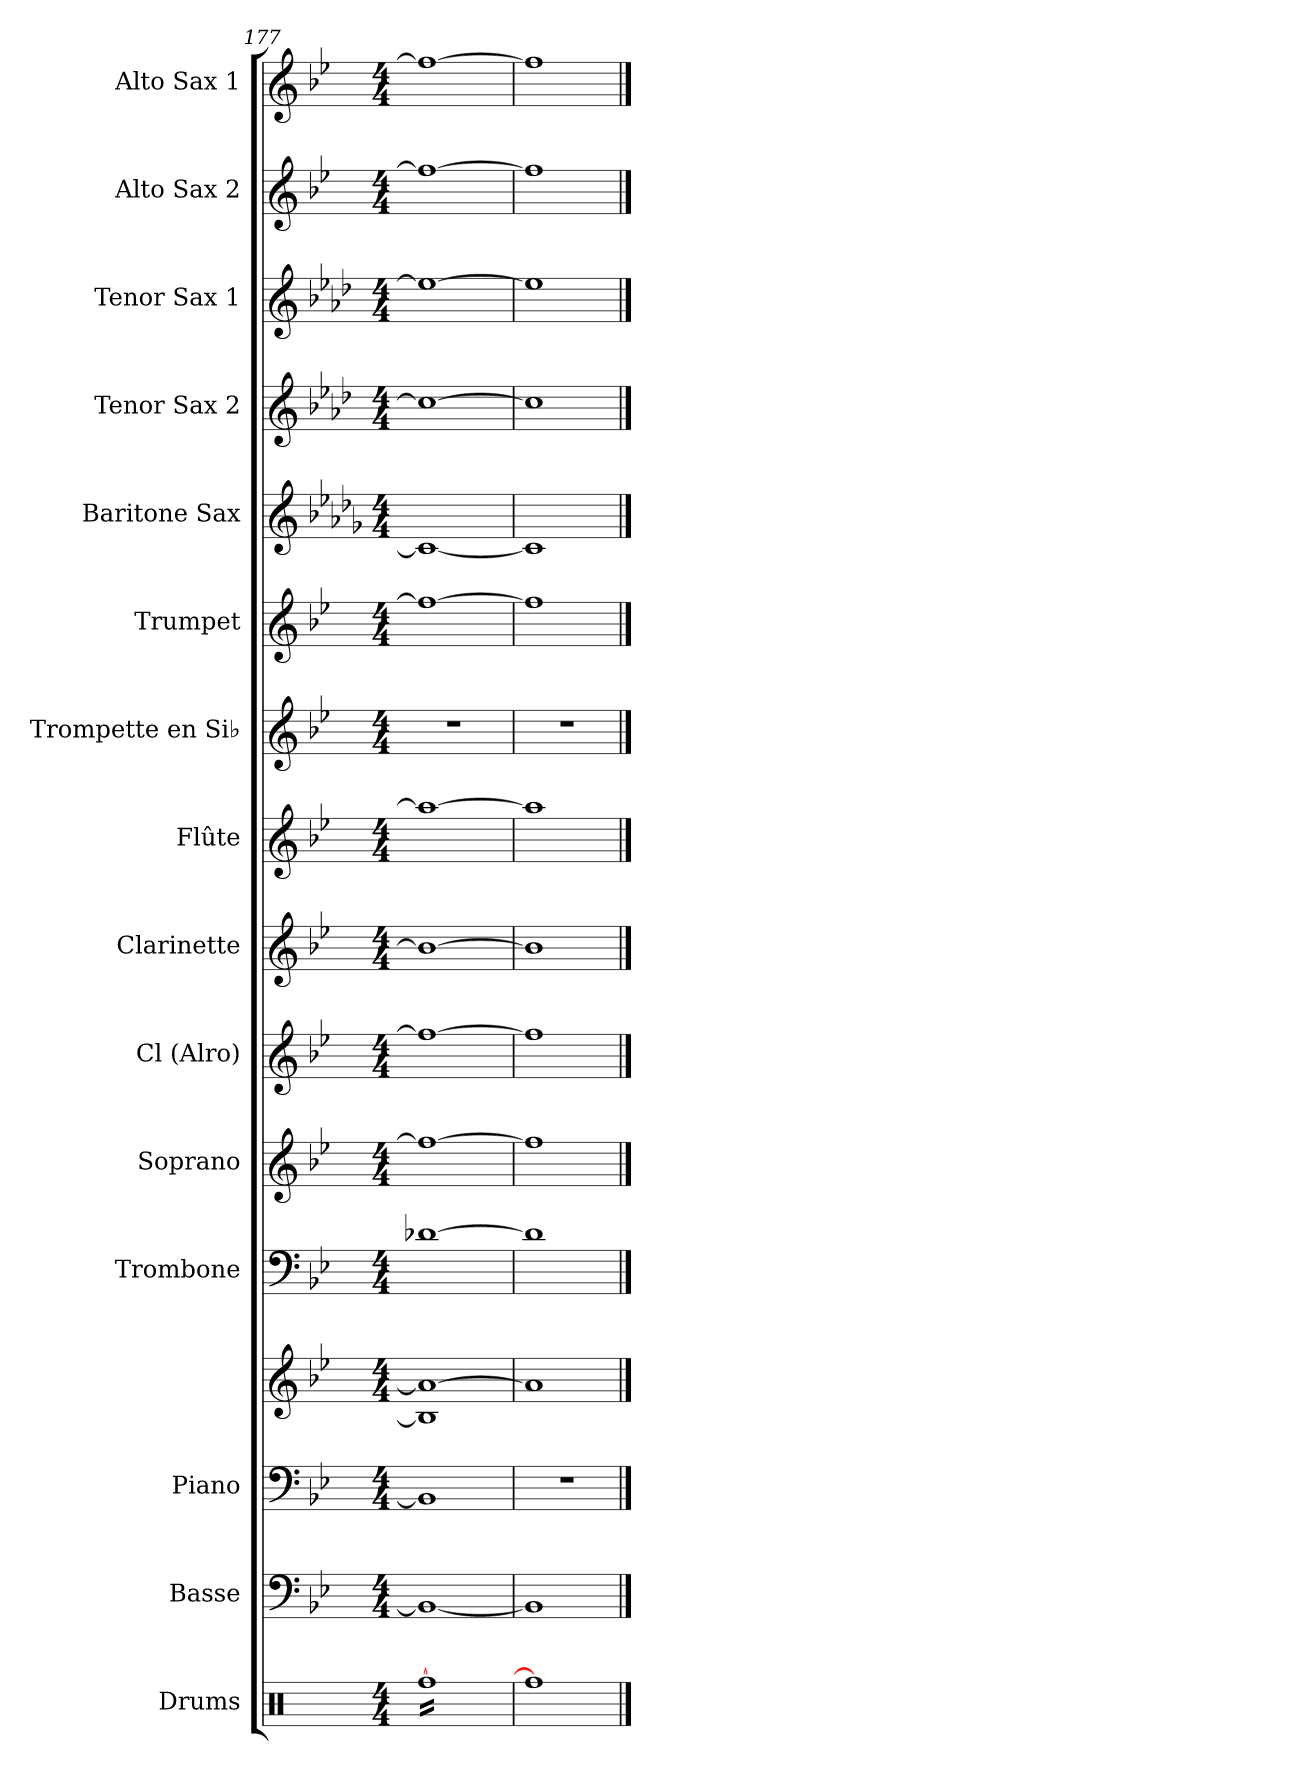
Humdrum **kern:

**kern	**kern	**kern	**kern	**kern	**kern	**kern	**kern	**kern	**kern	**kern	**kern	**kern	**kern	**kern	**kern
*part15	*part14	*part13	*part13	*part12	*part11	*part10	*part9	*part8	*part7	*part6	*part5	*part4	*part3	*part2	*part1
*staff16	*staff15	*staff14	*staff13	*staff12	*staff11	*staff10	*staff9	*staff8	*staff7	*staff6	*staff5	*staff4	*staff3	*staff2	*staff1
*I"Drums	*I"Basse	*I"Piano	*	*I"Trombone	*I"Soprano	*I"Cl (Alro)	*I"Clarinette	*I"Flûte	*I"Trompette en Si♭	*I"Trumpet	*I"Baritone Sax	*I"Tenor Sax 2	*I"Tenor Sax 1	*I"Alto Sax 2	*I"Alto Sax 1
*	*I'B	*I'P	*	*I'Tb	*I'Sop	*I'Cla	*I'Cl	*I'Fl.	*I'Tromp. Si♭	*I'Tp	*I'Bar	*	*	*I'Sa2	*I'Sa1
*clefX	*clefF4	*clefF4	*clefG2	*clefF4	*clefG2	*clefG2	*clefG2	*clefG2	*clefG2	*clefG2	*clefG2	*clefG2	*clefG2	*clefG2	*clefG2
*	*ITrd7c12	*	*	*	*ITrd1c2	*ITrd5c9	*ITrd1c2	*	*ITrd1c2	*ITrd1c2	*ITrd12c21	*ITrd8c14	*ITrd8c14	*ITrd5c9	*ITrd5c9
*k[]	*k[b-e-]	*k[b-e-]	*k[b-e-]	*k[b-e-]	*k[b-e-a-d-]	*k[b-e-a-d-g-]	*k[b-e-a-d-]	*k[b-e-]	*k[b-e-a-d-]	*k[b-e-a-d-]	*k[b-e-a-d-g-]	*k[b-e-a-d-]	*k[b-e-a-d-]	*k[b-e-a-d-g-]	*k[b-e-a-d-g-]
*M4/4	*M4/4	*M4/4	*M4/4	*M4/4	*M4/4	*M4/4	*M4/4	*M4/4	*M4/4	*M4/4	*M4/4	*M4/4	*M4/4	*M4/4	*M4/4
=177	=177	=177	=177	=177	=177	=177	=177	=177	=177	=177	=177	=177	=177	=177	=177
*tremolo	*	*	*	*	*	*	*	*	*	*	*	*	*	*	*
[16RffLL	1BBB-_	1BB-]	1B-] 1a-_	[1d-X	1ee_	1a-_	1a-_	1aa-_	1r	1ee_	1C_	1c_	1e_	1a-_	1a-_
16Rff	.	.	.	.	.	.	.	.	.	.	.	.	.	.	.
16Rff	.	.	.	.	.	.	.	.	.	.	.	.	.	.	.
16Rff	.	.	.	.	.	.	.	.	.	.	.	.	.	.	.
16Rff	.	.	.	.	.	.	.	.	.	.	.	.	.	.	.
16Rff	.	.	.	.	.	.	.	.	.	.	.	.	.	.	.
16Rff	.	.	.	.	.	.	.	.	.	.	.	.	.	.	.
16Rff	.	.	.	.	.	.	.	.	.	.	.	.	.	.	.
16Rff	.	.	.	.	.	.	.	.	.	.	.	.	.	.	.
16Rff	.	.	.	.	.	.	.	.	.	.	.	.	.	.	.
16Rff	.	.	.	.	.	.	.	.	.	.	.	.	.	.	.
16Rff	.	.	.	.	.	.	.	.	.	.	.	.	.	.	.
16Rff	.	.	.	.	.	.	.	.	.	.	.	.	.	.	.
16Rff	.	.	.	.	.	.	.	.	.	.	.	.	.	.	.
16Rff	.	.	.	.	.	.	.	.	.	.	.	.	.	.	.
16RffJJ	.	.	.	.	.	.	.	.	.	.	.	.	.	.	.
*Xtremolo	*	*	*	*	*	*	*	*	*	*	*	*	*	*	*
=178	=178	=178	=178	=178	=178	=178	=178	=178	=178	=178	=178	=178	=178	=178	=178
1Rff]	1BBB-]	1r	1a-]	1d-]	1ee]	1a-]	1a-]	1aa-]	1r	1ee]	1C]	1c]	1e]	1a-]	1a-]
==	==	==	==	==	==	==	==	==	==	==	==	==	==	==	==
*-	*-	*-	*-	*-	*-	*-	*-	*-	*-	*-	*-	*-	*-	*-	*-
